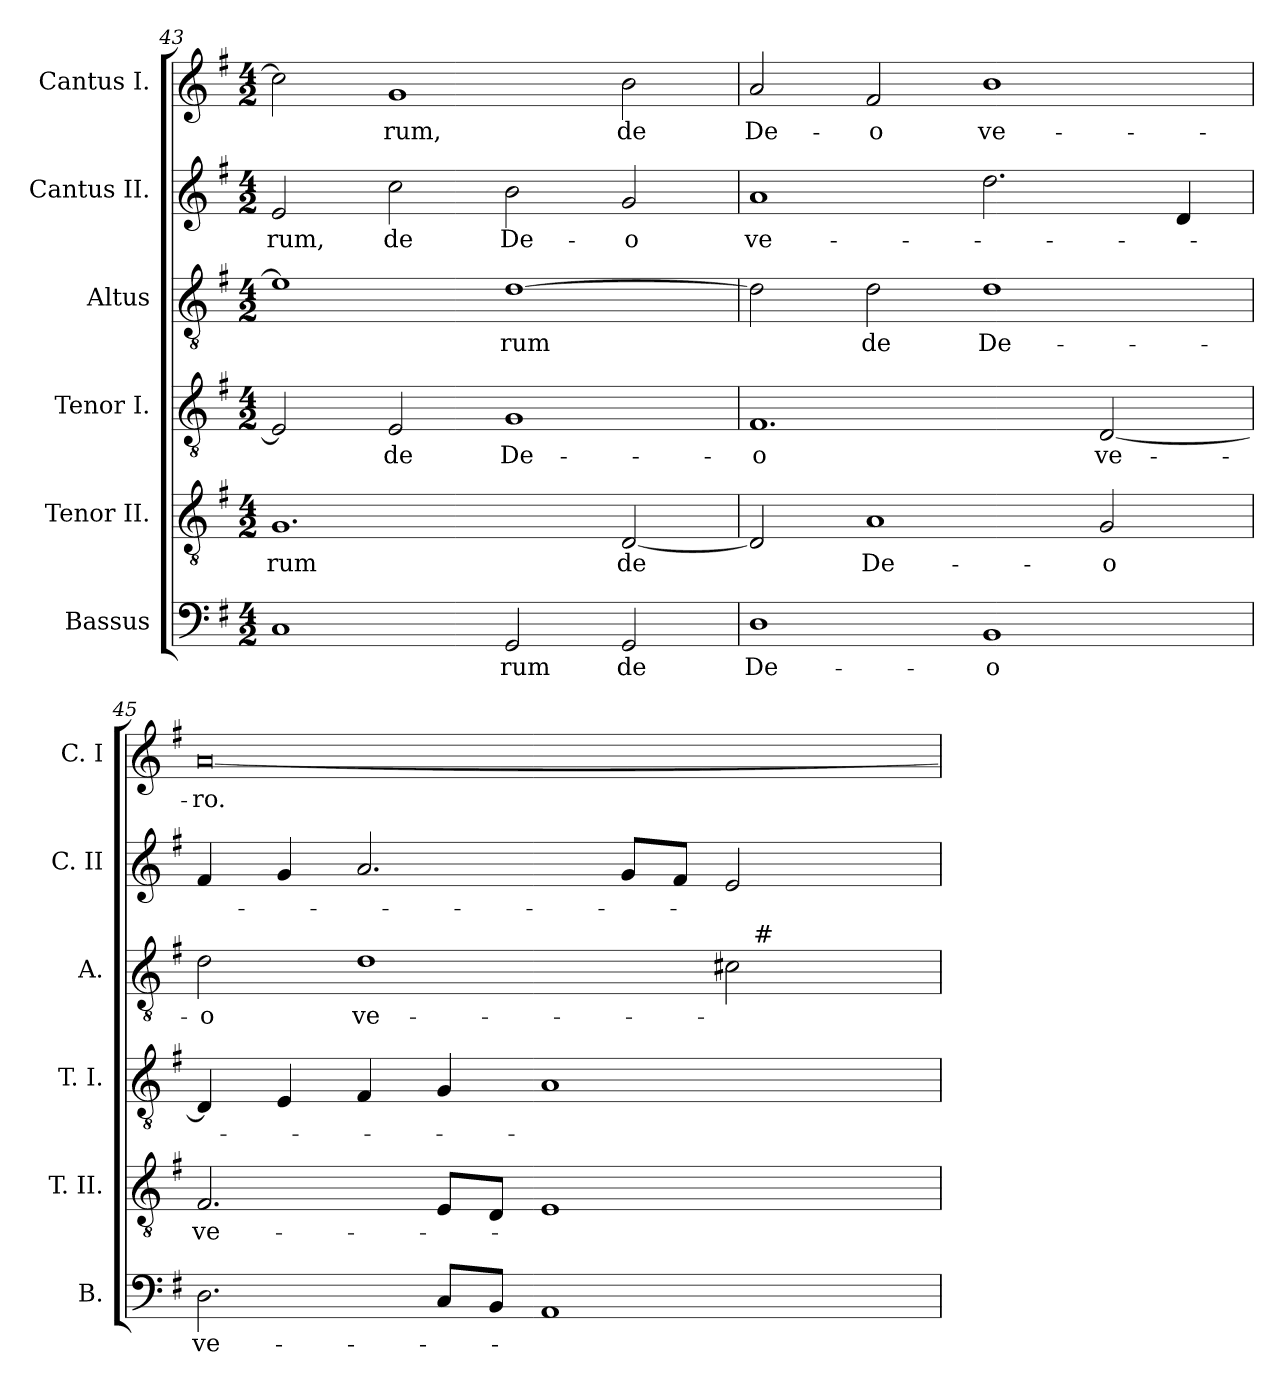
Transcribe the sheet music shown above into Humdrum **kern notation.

**kern	**text	**kern	**text	**kern	**text	**kern	**text	**kern	**text	**kern	**text
*part6	*part6	*part5	*part5	*part4	*part4	*part3	*part3	*part2	*part2	*part1	*part1
*staff6	*staff6	*staff5	*staff5	*staff4	*staff4	*staff3	*staff3	*staff2	*staff2	*staff1	*staff1
*I"Bassus	*	*I"Tenor II.	*	*I"Tenor I.	*	*I"Altus	*	*I"Cantus II.	*	*I"Cantus I.	*
*I'B.	*	*I'T. II.	*	*I'T. I.	*	*I'A.	*	*I'C. II	*	*I'C. I	*
*clefF4	*	*clefGv2	*	*clefGv2	*	*clefGv2	*	*clefG2	*	*clefG2	*
*	*	*ITrd7c12	*	*ITrd7c12	*	*ITrd7c12	*	*	*	*	*
*k[f#]	*	*k[f#]	*	*k[f#]	*	*k[f#]	*	*k[f#]	*	*k[f#]	*
*G:	*	*G:	*	*G:	*	*G:	*	*G:	*	*G:	*
*M4/2	*	*M4/2	*	*M4/2	*	*M4/2	*	*M4/2	*	*M4/2	*
=43	=43	=43	=43	=43	=43	=43	=43	=43	=43	=43	=43
!	!	!	!LO:LY:b:color=#000000	!	!	!	!	!	!	!	!
!	!	!	!	!	!	!	!	!	!LO:LY:b:color=#000000	!	!
1Ci	.	1.GGi	-rum	2EEi/]	.	1Ei]	.	2ei/	-rum,	2cci\]	.
!	!	!	!	!	!LO:LY:b:color=#000000	!	!	!	!	!	!
!	!	!	!	!	!	!	!	!	!LO:LY:b:color=#000000	!	!
!	!	!	!	!	!	!	!	!	!	!	!LO:LY:b:color=#000000
.	.	.	.	2EEi/	de	.	.	2cci\	de	1gi	-rum,
!	!LO:LY:b:color=#000000	!	!	!	!	!	!	!	!	!	!
!	!	!	!	!	!LO:LY:b:color=#000000	!	!	!	!	!	!
!	!	!	!	!	!	!	!LO:LY:b:color=#000000	!	!	!	!
!	!	!	!	!	!	!	!	!	!LO:LY:b:color=#000000	!	!
2GGi/	-rum	.	.	1GGi	De-	[1Di	-rum	2bi\	De-	.	.
!	!LO:LY:b:color=#000000	!	!	!	!	!	!	!	!	!	!
!	!	!	!LO:LY:b:color=#000000	!	!	!	!	!	!	!	!
!	!	!	!	!	!	!	!	!	!LO:LY:b:color=#000000	!	!
!	!	!	!	!	!	!	!	!	!	!	!LO:LY:b:color=#000000
2GGi/	de	[2DDi/	de	.	.	.	.	2gi/	-o	2bi\	de
=44	=44	=44	=44	=44	=44	=44	=44	=44	=44	=44	=44
!	!LO:LY:b:color=#000000	!	!	!	!	!	!	!	!	!	!
!	!	!	!	!	!LO:LY:b:color=#000000	!	!	!	!	!	!
!	!	!	!	!	!	!	!	!	!LO:LY:b:color=#000000	!	!
!	!	!	!	!	!	!	!	!	!	!	!LO:LY:b:color=#000000
1Di	De-	2DDi/]	.	1.FF#i	-o	2Di\]	.	1ai	ve-	2ai/	De-
!	!	!	!LO:LY:b:color=#000000	!	!	!	!	!	!	!	!
!	!	!	!	!	!	!	!LO:LY:b:color=#000000	!	!	!	!
!	!	!	!	!	!	!	!	!	!	!	!LO:LY:b:color=#000000
.	.	1AAi	De-	.	.	2Di\	de	.	.	2f#i/	-o
!	!LO:LY:b:color=#000000	!	!	!	!	!	!	!	!	!	!
!	!	!	!	!	!	!	!LO:LY:b:color=#000000	!	!	!	!
!	!	!	!	!	!	!	!	!	!	!	!LO:LY:b:color=#000000
1BBi	-o	.	.	.	.	1Di	De-	2.ddi\	.	1bi	ve-
!	!	!	!LO:LY:b:color=#000000	!	!	!	!	!	!	!	!
!	!	!	!	!	!LO:LY:b:color=#000000	!	!	!	!	!	!
.	.	2GGi/	-o	[2DDi/	ve-	.	.	.	.	.	.
.	.	.	.	.	.	.	.	4di/	.	.	.
=45	=45	=45	=45	=45	=45	=45	=45	=45	=45	=45	=45
!	!LO:LY:b:color=#000000	!	!	!	!	!	!	!	!	!	!
!	!	!	!LO:LY:b:color=#000000	!	!	!	!	!	!	!	!
!	!	!	!	!	!	!	!LO:LY:b:color=#000000	!	!	!	!
!	!	!	!	!	!	!	!	!	!	!	!LO:LY:b:color=#000000
*	*	*	*	*	*	*^	*	*	*	*	*
2.Di\	ve-	2.FF#i/	ve-	4DDi/]	.	2Di\	1ryy	-o	4f#i/	.	[0ai	-ro.
.	.	.	.	4EEi/	.	.	.	.	4gi/	.	.	.
!	!	!	!	!	!	!	!	!LO:LY:b:color=#000000	!	!	!	!
.	.	.	.	4FF#i/	.	1Di	.	ve-	2.ai/	.	.	.
8Ci/L	.	8EEi/L	.	4GGi/	.	.	.	.	.	.	.	.
8BBi/J	.	8DDi/J	.	.	.	.	.	.	.	.	.	.
1AAi	.	1EEi	.	1AAi	.	.	2ryy	.	.	.	.	.
.	.	.	.	.	.	.	.	.	8gi/L	.	.	.
.	.	.	.	.	.	.	.	.	8f#i/J	.	.	.
.	.	.	.	.	.	2C#i\	32ryy	.	2ei/	.	.	.
.	.	.	.	.	.	.	256ryy	.	.	.	.	.
!	!	!	!	!	!	!	!LO:TX:a:t=#	!	!	!	!	!
.	.	.	.	.	.	.	4ryy	.	.	.	.	.
.	.	.	.	.	.	.	8ryy	.	.	.	.	.
.	.	.	.	.	.	.	16ryy	.	.	.	.	.
.	.	.	.	.	.	.	64..ryy	.	.	.	.	.
*	*	*	*	*	*	*v	*v	*	*	*	*	*
=	=	=	=	=	=	=	=	=	=	=	=
*-	*-	*-	*-	*-	*-	*-	*-	*-	*-	*-	*-
